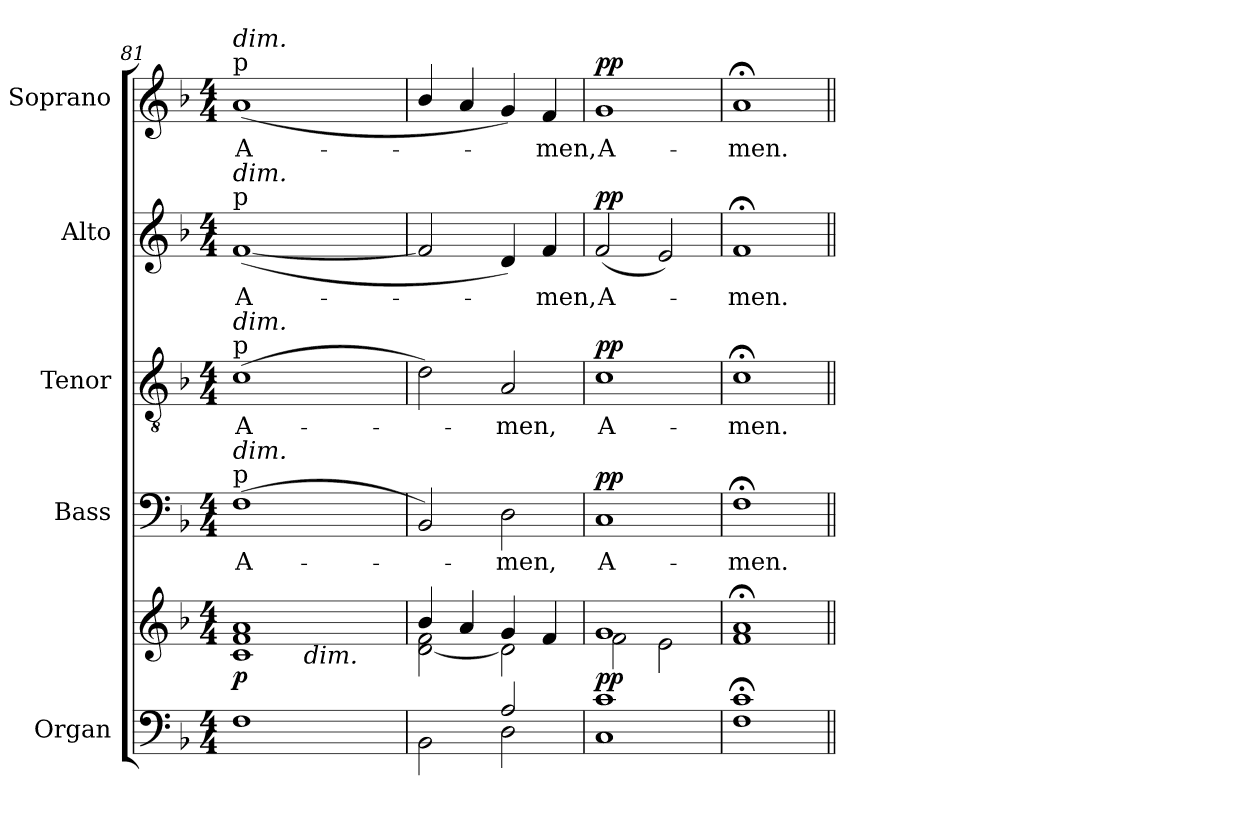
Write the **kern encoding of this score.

**kern	**kern	**dynam	**kern	**text	**dynam	**kern	**text	**dynam	**kern	**text	**dynam	**kern	**text	**dynam
*part5	*part5	*part5	*part4	*part4	*part4	*part3	*part3	*part3	*part2	*part2	*part2	*part1	*part1	*part1
*staff6	*staff5	*staff5/6	*staff4	*staff4	*staff4	*staff3	*staff3	*staff3	*staff2	*staff2	*staff2	*staff1	*staff1	*staff1
*I"Organ	*	*	*I"Bass	*	*	*I"Tenor	*	*	*I"Alto	*	*	*I"Soprano	*	*
*I'Org.	*	*	*I'B.	*	*	*I'T.	*	*	*I'A.	*	*	*I'S.	*	*
*clefF4	*clefG2	*	*clefF4	*	*	*clefGv2	*	*	*clefG2	*	*	*clefG2	*	*
*	*	*	*	*	*	*ITrd7c12	*	*	*	*	*	*	*	*
*k[b-]	*k[b-]	*	*k[b-]	*	*	*k[b-]	*	*	*k[b-]	*	*	*k[b-]	*	*
*F:	*F:	*	*F:	*	*	*F:	*	*	*F:	*	*	*F:	*	*
*M4/4	*M4/4	*	*M4/4	*	*	*M4/4	*	*	*M4/4	*	*	*M4/4	*	*
=81	=81	=81	=81	=81	=81	=81	=81	=81	=81	=81	=81	=81	=81	=81
!	!	!	!	!LO:LY:b:color=#000000	!	!	!	!	!	!	!	!	!	!
!	!	!	!	!	!	!	!LO:LY:b:color=#000000	!	!	!	!	!	!	!
!	!	!	!	!	!	!	!	!	!	!LO:LY:b:color=#000000	!	!	!	!
!	!	!	!	!	!	!	!	!	!	!	!	!LO:TX:a:t=p	!	!
!	!	!	!	!	!	!	!	!	!	!	!	!LO:TX:i:t=dim.	!	!
!	!	!	!	!	!	!	!	!	!LO:TX:a:t=p	!	!	!	!	!
!	!	!	!	!	!	!	!	!	!LO:TX:i:t=dim.	!	!	!	!	!
!	!	!	!	!	!	!LO:TX:a:t=p	!	!	!	!	!	!	!	!
!	!	!	!	!	!	!LO:TX:i:t=dim.	!	!	!	!	!	!	!	!
!	!	!	!LO:TX:a:t=p	!	!	!	!	!	!	!	!	!	!	!
!	!	!	!LO:TX:i:t=dim.	!	!	!	!	!	!	!	!	!	!	!
!	!	!	!	!	!	!	!	!	!	!	!	!	!LO:LY:b:color=#000000	!
*	*^	*	*	*	*	*	*	*	*	*	*	*	*	*
1Fi	1ci 1fi 1ai	4ryy	p	(1Fi	A-	.	(1Ci	A-	.	([1fi	A-	.	(1ai	A-	.
.	.	16ryy	.	.	.	.	.	.	.	.	.	.	.	.	.
.	.	64...ryy	.	.	.	.	.	.	.	.	.	.	.	.	.
!	!	!LO:TX:b:i:t=dim.	!	!	!	!	!	!	!	!	!	!	!	!	!
.	.	2ryy	.	.	.	.	.	.	.	.	.	.	.	.	.
.	.	8ryy	.	.	.	.	.	.	.	.	.	.	.	.	.
.	.	32ryy	.	.	.	.	.	.	.	.	.	.	.	.	.
.	.	512ryy	.	.	.	.	.	.	.	.	.	.	.	.	.
=82	=82	=82	=82	=82	=82	=82	=82	=82	=82	=82	=82	=82	=82	=82	=82
*^	*	*	*	*	*	*	*	*	*	*	*	*	*	*	*
2ryy	2BB-i\	4b-i/	[2di\ 2fi	.	2BB-i/)	.	.	2Di\)	.	.	2fi/]	.	.	4b-i/	.	.
.	.	4ai/	.	.	.	.	.	.	.	.	.	.	.	4ai/	.	.
!	!	!	!	!	!	!LO:LY:b:color=#000000	!	!	!	!	!	!	!	!	!	!
!	!	!	!	!	!	!	!	!	!LO:LY:b:color=#000000	!	!	!	!	!	!	!
2Ai/	2Di\	4gi/	2di\]	.	2Di\	-men,	.	2AAi/	-men,	.	4di/)	.	.	4gi/)	.	.
!	!	!	!	!	!	!	!	!	!	!	!	!LO:LY:b:color=#000000	!	!	!	!
!	!	!	!	!	!	!	!	!	!	!	!	!	!	!	!LO:LY:b:color=#000000	!
.	.	4fi/	.	.	.	.	.	.	.	.	4fi/	-men,	.	4fi/	-men,	.
*v	*v	*	*	*	*	*	*	*	*	*	*	*	*	*	*	*
=83	=83	=83	=83	=83	=83	=83	=83	=83	=83	=83	=83	=83	=83	=83	=83
!	!	!	!	!	!LO:LY:b:color=#000000	!	!	!	!	!	!	!	!	!	!
!	!	!	!	!	!	!	!	!LO:LY:b:color=#000000	!	!	!	!	!	!	!
!	!	!	!	!	!	!	!	!	!	!	!LO:LY:b:color=#000000	!	!	!	!
!	!	!	!	!	!	!	!	!	!	!	!	!	!	!LO:LY:b:color=#000000	!
1Ci 1ci	1gi	2fi\	pp	1Ci	A-	pp	1Ci	A-	pp	(2fi/	A-	pp	1gi	A-	pp
.	.	2ei\	.	.	.	.	.	.	.	2ei/)	.	.	.	.	.
*	*v	*v	*	*	*	*	*	*	*	*	*	*	*	*	*
=84	=84	=84	=84	=84	=84	=84	=84	=84	=84	=84	=84	=84	=84	=84
*	*^	*	*	*	*	*	*	*	*	*	*	*	*	*
!	!	!	!	!	!LO:LY:b:color=#000000	!	!	!	!	!	!	!	!	!	!
*	*v	*v	*	*	*	*	*	*	*	*	*	*	*	*	*
*	*^	*	*	*	*	*	*	*	*	*	*	*	*	*
!	!	!	!	!	!	!	!	!LO:LY:b:color=#000000	!	!	!	!	!	!	!
*	*v	*v	*	*	*	*	*	*	*	*	*	*	*	*	*
*	*^	*	*	*	*	*	*	*	*	*	*	*	*	*
!	!	!	!	!	!	!	!	!	!	!	!LO:LY:b:color=#000000	!	!	!	!
*	*v	*v	*	*	*	*	*	*	*	*	*	*	*	*	*
*	*^	*	*	*	*	*	*	*	*	*	*	*	*	*
!	!	!	!	!	!	!	!	!	!	!	!	!	!	!LO:LY:b:color=#000000	!
*	*v	*v	*	*	*	*	*	*	*	*	*	*	*	*	*
1Fi; 1ci;	1fi; 1ai;	.	1F;i	-men.	.	1C;i	-men.	.	1f;i	-men.	.	1a;i	-men.	.
=||	=||	=||	=||	=||	=||	=||	=||	=||	=||	=||	=||	=||	=||	=||
*-	*-	*-	*-	*-	*-	*-	*-	*-	*-	*-	*-	*-	*-	*-
